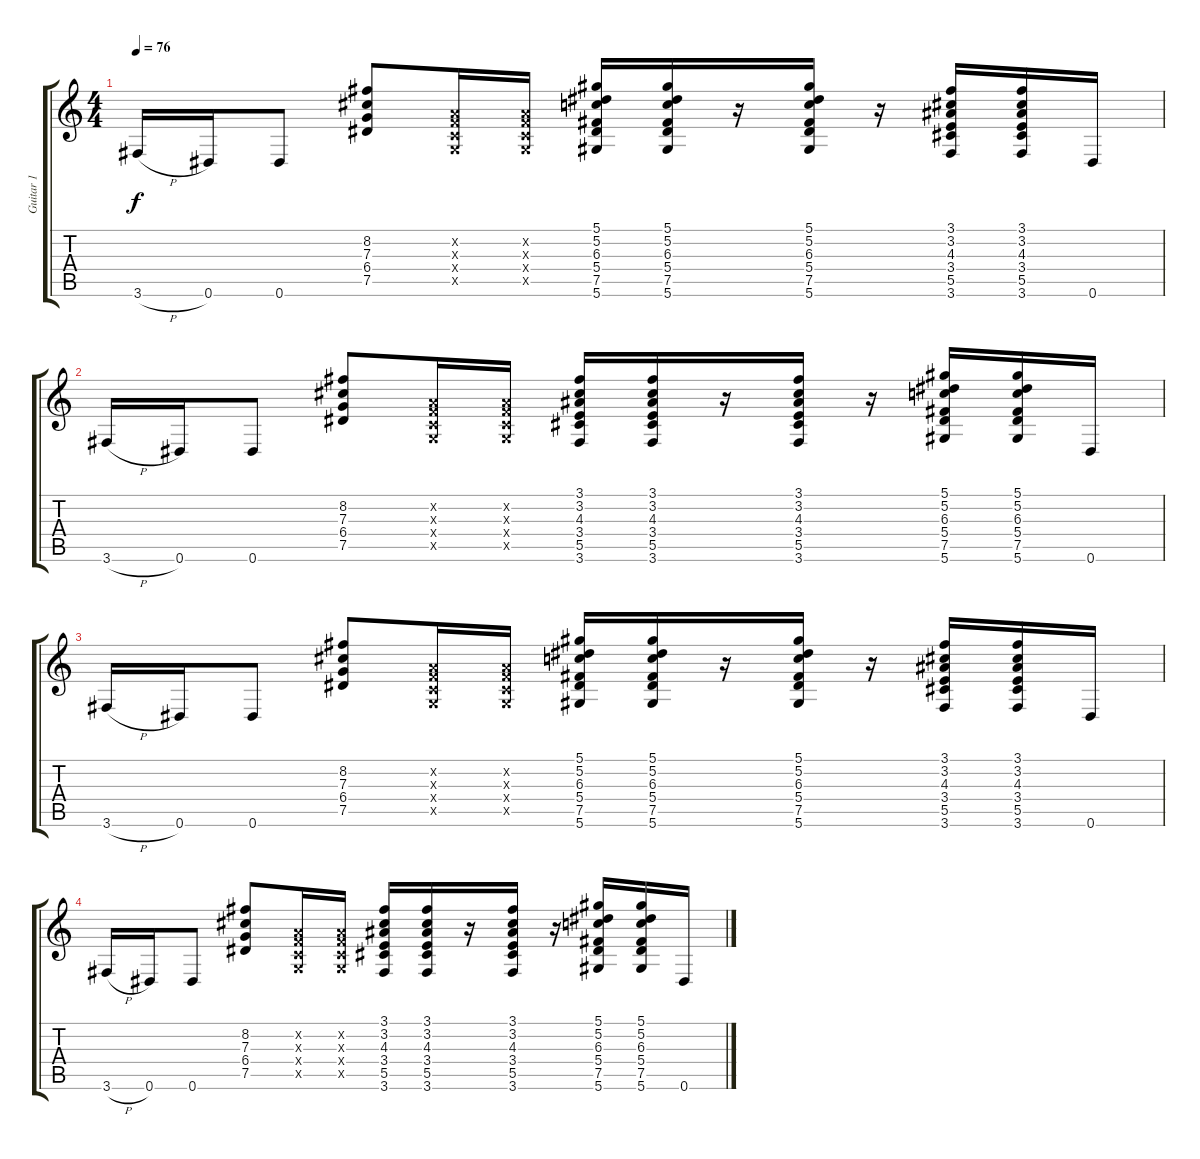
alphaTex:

\track ("Guitar 1" "Guitar 1") {instrument distortionguitar}
\staff {score tabs}
\tuning (Eb4 Bb3 Gb3 Db3 Ab2 Eb2) {hide}
\ts (4 4)
\tempo 76
\clef g2
\ks c
3.6{h}.16{dy f} 0.6.16 0.6.8 (8.2 7.3 6.4 7.5).8 (-1.2{x} -1.3{x} -1.4{x} -1.5{x}).16 (-1.2{x} -1.3{x} -1.4{x} -1.5{x}).16 (5.1 5.2 6.3 5.4 7.5 5.6).16 (5.1 5.2 6.3 5.4 7.5 5.6).16 r.16 (5.1 5.2 6.3 5.4 7.5 5.6).16 r.16 (3.1 3.2 4.3 3.4 5.5 3.6).16 (3.1 3.2 4.3 3.4 5.5 3.6).16 0.6.16 |
3.6{h}.16 0.6.16 0.6.8 (8.2 7.3 6.4 7.5).8 (-1.2{x} -1.3{x} -1.4{x} -1.5{x}).16 (-1.2{x} -1.3{x} -1.4{x} -1.5{x}).16 (3.1 3.2 4.3 3.4 5.5 3.6).16 (3.1 3.2 4.3 3.4 5.5 3.6).16 r.16 (3.1 3.2 4.3 3.4 5.5 3.6).16 r.16 (5.1 5.2 6.3 5.4 7.5 5.6).16 (5.1 5.2 6.3 5.4 7.5 5.6).16 0.6.16 |
3.6{h}.16 0.6.16 0.6.8 (8.2 7.3 6.4 7.5).8 (-1.2{x} -1.3{x} -1.4{x} -1.5{x}).16 (-1.2{x} -1.3{x} -1.4{x} -1.5{x}).16 (5.1 5.2 6.3 5.4 7.5 5.6).16 (5.1 5.2 6.3 5.4 7.5 5.6).16 r.16 (5.1 5.2 6.3 5.4 7.5 5.6).16 r.16 (3.1 3.2 4.3 3.4 5.5 3.6).16 (3.1 3.2 4.3 3.4 5.5 3.6).16 0.6.16 |
3.6{h}.16 0.6.16 0.6.8 (8.2 7.3 6.4 7.5).8 (-1.2{x} -1.3{x} -1.4{x} -1.5{x}).16 (-1.2{x} -1.3{x} -1.4{x} -1.5{x}).16 (3.1 3.2 4.3 3.4 5.5 3.6).16 (3.1 3.2 4.3 3.4 5.5 3.6).16 r.16 (3.1 3.2 4.3 3.4 5.5 3.6).16 r.16 (5.1 5.2 6.3 5.4 7.5 5.6).16 (5.1 5.2 6.3 5.4 7.5 5.6).16 0.6.16
